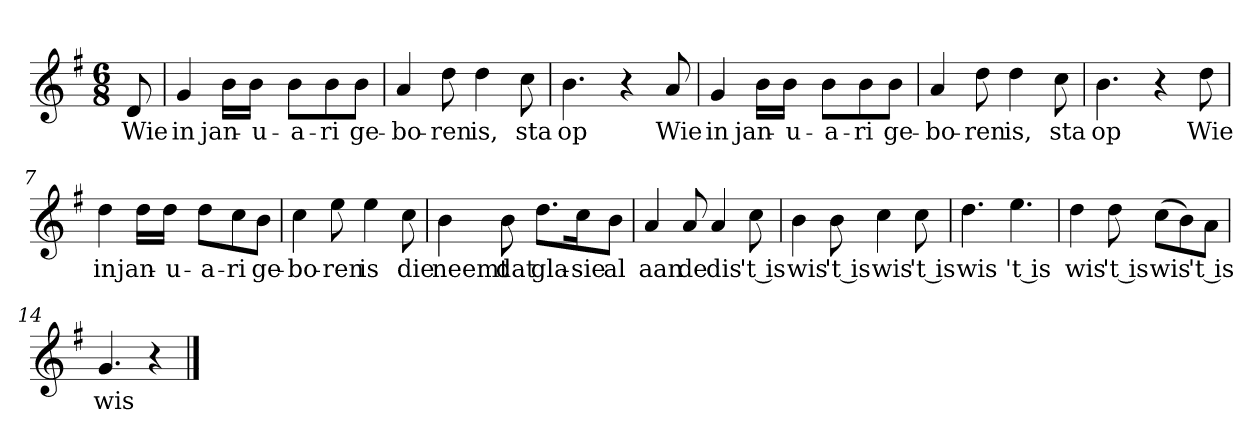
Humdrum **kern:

**kern	**text
*part1	*part1
*staff1	*staff1
*clefG2	*
*k[f#]	*
*G:	*
*M6/8	*
*MM120	*
=	=
8d	Wie
=1	=1
4g	in
16b\LL	jan-
16b\JJ	-u-
8b\L	-a-
8b\	-ri
8b\J	ge-
=2	=2
4a	-bo-
8dd	-ren
4dd	is,
8cc	sta
=3	=3
4.b	op
4r	.
8a	Wie
=4	=4
4g	in
16b\LL	jan-
16b\JJ	-u-
8b\L	-a-
8b\	-ri
8b\J	ge-
=5	=5
4a	-bo-
8dd	-ren
4dd	is,
8cc	sta
=6	=6
4.b	op
4r	.
8dd	Wie
=7	=7
4dd	in
16dd\LL	jan-
16dd\JJ	-u-
8dd\L	-a-
8cc\	-ri
8b\J	ge-
=8	=8
4cc	-bo-
8ee	-ren
4ee	is
8cc	die
=9	=9
4b	neemt
8b	dat
8.dd\L	gla-
16cc\K	-sie
8b\J	al
=10	=10
4a	aan
8a	de
4a	dis
8cc	't is
=11	=11
4b	wis
8b	't is
4cc	wis
8cc	't is
=12	=12
4.dd	wis
4.ee	't is
=13	=13
4dd	wis
8dd	't is
(8cc\L	wis
8b\)	.
8a\J	't is
=14	=14
4.g	wis
4r	.
==	==
*-	*-
